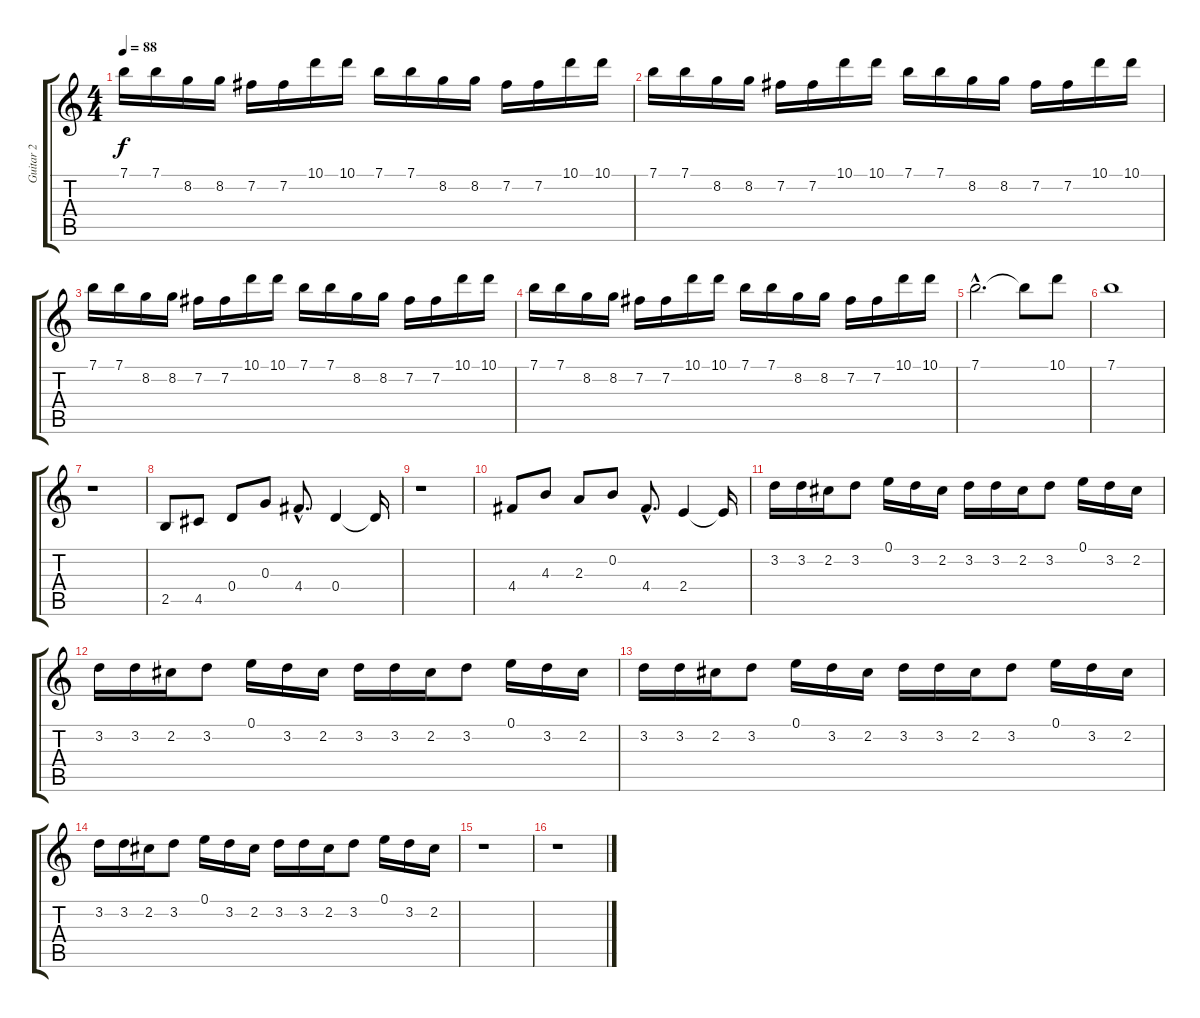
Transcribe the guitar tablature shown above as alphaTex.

\track ("Guitar 2" "Guitar 2") {instrument distortionguitar}
\staff {score tabs}
\tuning (E4 B3 G3 D3 A2 E2) {hide}
\ts (4 4)
\tempo 88
\clef g2
\ks c
7.1.16{dy f instrument distortionguitar} 7.1.16 8.2.16 8.2.16 7.2.16 7.2.16 10.1.16 10.1.16 7.1.16 7.1.16 8.2.16 8.2.16 7.2.16 7.2.16 10.1.16 10.1.16 |
7.1.16 7.1.16 8.2.16 8.2.16 7.2.16 7.2.16 10.1.16 10.1.16 7.1.16 7.1.16 8.2.16 8.2.16 7.2.16 7.2.16 10.1.16 10.1.16 |
7.1.16 7.1.16 8.2.16 8.2.16 7.2.16 7.2.16 10.1.16 10.1.16 7.1.16 7.1.16 8.2.16 8.2.16 7.2.16 7.2.16 10.1.16 10.1.16 |
7.1.16 7.1.16 8.2.16 8.2.16 7.2.16 7.2.16 10.1.16 10.1.16 7.1.16 7.1.16 8.2.16 8.2.16 7.2.16 7.2.16 10.1.16 10.1.16 |
7.1{hac}.2{d} 7.1{t}.8 10.1.8 |
7.1.1 |
r.1 |
2.5.8 4.5.8 0.4.8 0.3.8 4.4{hac}.8{d} 0.4.4 0.4{t}.16 |
r.1 |
4.4.8 4.3.8 2.3.8 0.2.8 4.4{hac}.8{d} 2.4.4 2.4{t}.16 |
3.2.16 3.2.16 2.2.16 3.2.8 0.1.16 3.2.16 2.2.16 3.2.16 3.2.16 2.2.16 3.2.8 0.1.16 3.2.16 2.2.16 |
3.2.16 3.2.16 2.2.16 3.2.8 0.1.16 3.2.16 2.2.16 3.2.16 3.2.16 2.2.16 3.2.8 0.1.16 3.2.16 2.2.16 |
3.2.16 3.2.16 2.2.16 3.2.8 0.1.16 3.2.16 2.2.16 3.2.16 3.2.16 2.2.16 3.2.8 0.1.16 3.2.16 2.2.16 |
3.2.16 3.2.16 2.2.16 3.2.8 0.1.16 3.2.16 2.2.16 3.2.16 3.2.16 2.2.16 3.2.8 0.1.16 3.2.16 2.2.16 |
r.1 |
r.1
